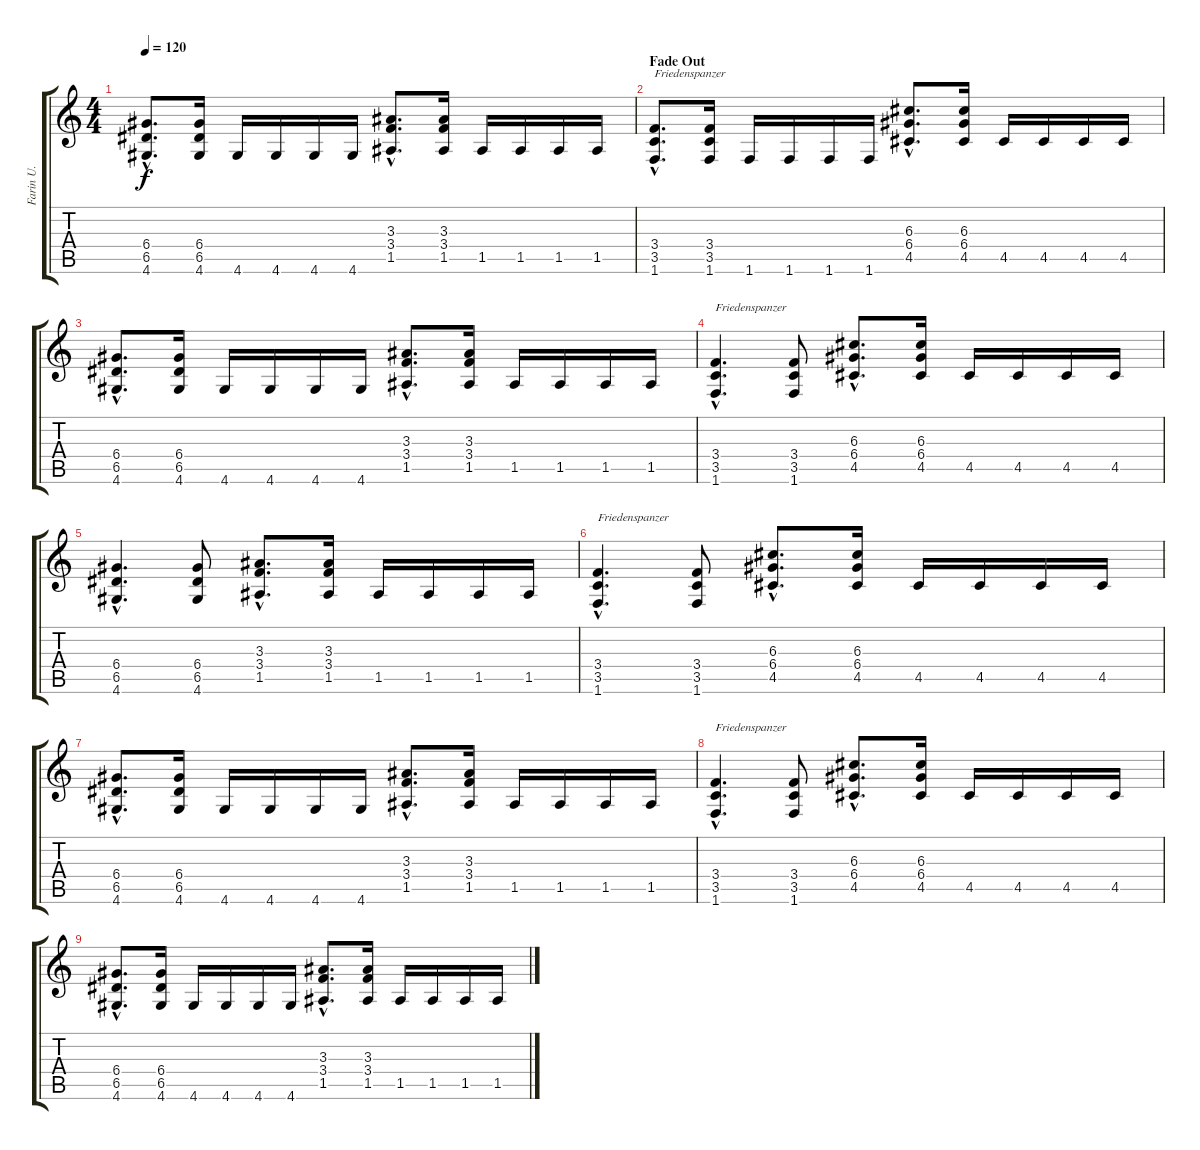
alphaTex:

\track ("Farin U." "Farin U.") {instrument distortionguitar}
\staff {score tabs}
\tuning (E4 B3 G3 D3 A2 E2) {hide}
\ts (4 4)
\tempo 120
\clef g2
\ks c
(6.4{hac} 6.5{hac} 4.6{hac}).8{d dy f} (6.4 6.5 4.6).16 4.6.16 4.6.16 4.6.16 4.6.16 (3.3{hac} 3.4{hac} 1.5{hac}).8{d} (3.3 3.4 1.5).16 1.5.16 1.5.16 1.5.16 1.5.16 |
\section ("" "Fade Out")
(3.4{hac} 3.5{hac} 1.6{hac}).8{d txt "Friedenspanzer"} (3.4 3.5 1.6).16 1.6.16 1.6.16 1.6.16 1.6.16 (6.3{hac} 6.4{hac} 4.5{hac}).8{d} (6.3 6.4 4.5).16 4.5.16 4.5.16 4.5.16 4.5.16 |
(6.4{hac} 6.5 4.6{hac}).8{d} (6.4 6.5 4.6).16 4.6.16 4.6.16 4.6.16 4.6.16 (3.3{hac} 3.4{hac} 1.5{hac}).8{d} (3.3 3.4 1.5).16 1.5.16 1.5.16 1.5.16 1.5.16 |
(3.4{hac} 3.5{hac} 1.6{hac}).4{d txt "Friedenspanzer"} (3.4 3.5 1.6).8 (6.3{hac} 6.4{hac} 4.5{hac}).8{d} (6.3 6.4 4.5).16 4.5.16 4.5.16 4.5.16 4.5.16 |
(6.4{hac} 6.5{hac} 4.6{hac}).4{d} (6.4 6.5 4.6).8 (3.3{hac} 3.4{hac} 1.5{hac}).8{d} (3.3 3.4 1.5).16 1.5.16 1.5.16 1.5.16 1.5.16 |
(3.4{hac} 3.5{hac} 1.6{hac}).4{d txt "Friedenspanzer"} (3.4 3.5 1.6).8 (6.3{hac} 6.4{hac} 4.5{hac}).8{d} (6.3 6.4 4.5).16 4.5.16 4.5.16 4.5.16 4.5.16 |
(6.4{hac} 6.5{hac} 4.6{hac}).8{d volume 12} (6.4 6.5 4.6).16 4.6.16 4.6.16 4.6.16 4.6.16 (3.3{hac} 3.4{hac} 1.5{hac}).8{d} (3.3 3.4 1.5).16 1.5.16 1.5.16 1.5.16 1.5.16 |
(3.4{hac} 3.5{hac} 1.6{hac}).4{d txt "Friedenspanzer" volume 7} (3.4 3.5 1.6).8 (6.3{hac} 6.4{hac} 4.5{hac}).8{d} (6.3 6.4 4.5).16 4.5.16 4.5.16 4.5.16 4.5.16 |
(6.4{hac} 6.5{hac} 4.6{hac}).8{d volume 3} (6.4 6.5 4.6).16 4.6.16 4.6.16 4.6.16 4.6.16 (3.3{hac} 3.4{hac} 1.5{hac}).8{d} (3.3 3.4 1.5).16 1.5.16 1.5.16 1.5.16 1.5.16
